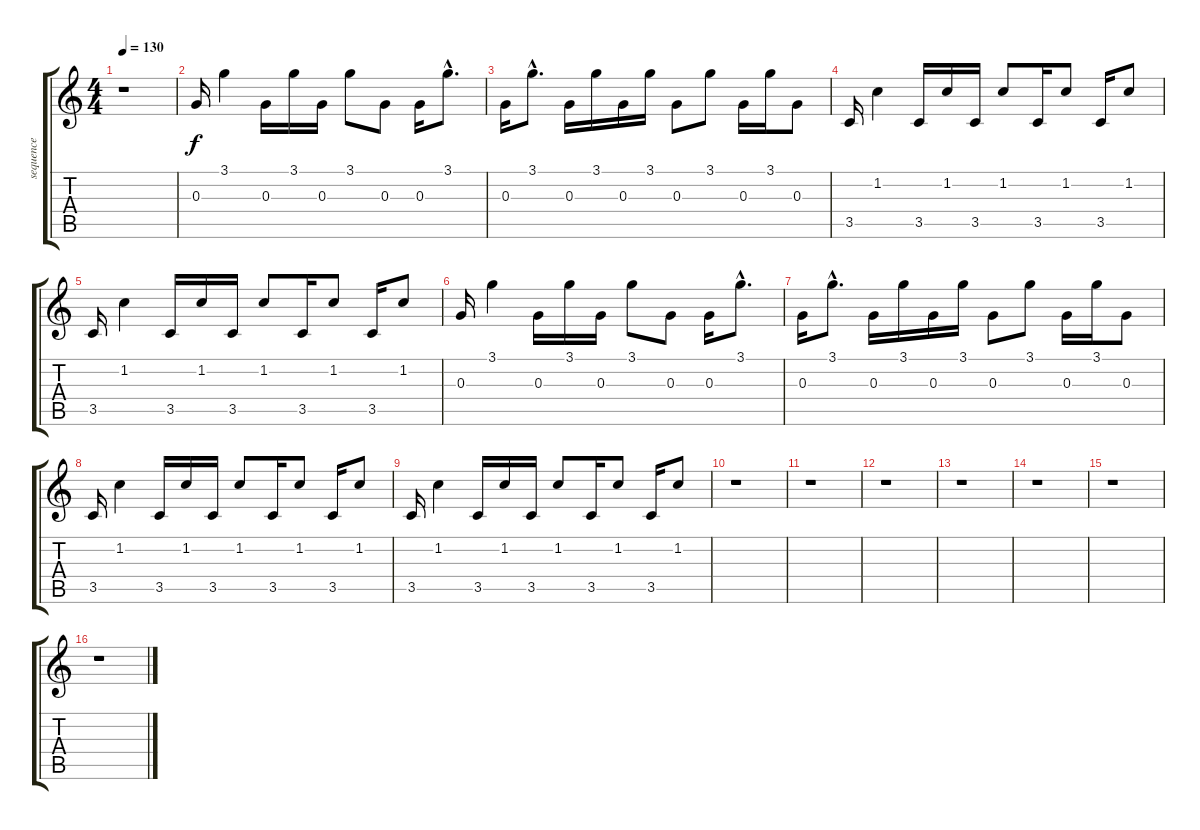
\track ("sequence" "sequence") {instrument synthbass1}
\staff {score tabs}
\tuning (E4 B3 G3 D3 A2 E2) {hide}
\ts (4 4)
\tempo 130
\clef g2
\ks c
r.1{dy f} |
0.3.16 3.1.4 0.3.16 3.1.16 0.3.16 3.1.8 0.3.8 0.3.16 3.1{hac}.8{d} |
0.3.16 3.1{hac}.8{d} 0.3.16 3.1.16 0.3.16 3.1.16 0.3.8 3.1.8 0.3.16 3.1.16 0.3.8 |
3.5.16 1.2.4 3.5.16 1.2.16 3.5.16 1.2.8 3.5.16 1.2.8 3.5.16 1.2.8 |
3.5.16 1.2.4 3.5.16 1.2.16 3.5.16 1.2.8 3.5.16 1.2.8 3.5.16 1.2.8 |
0.3.16 3.1.4 0.3.16 3.1.16 0.3.16 3.1.8 0.3.8 0.3.16 3.1{hac}.8{d} |
0.3.16 3.1{hac}.8{d} 0.3.16 3.1.16 0.3.16 3.1.16 0.3.8 3.1.8 0.3.16 3.1.16 0.3.8 |
3.5.16 1.2.4 3.5.16 1.2.16 3.5.16 1.2.8 3.5.16 1.2.8 3.5.16 1.2.8 |
3.5.16 1.2.4 3.5.16 1.2.16 3.5.16 1.2.8 3.5.16 1.2.8 3.5.16 1.2.8 |
r.1 |
r.1 |
r.1 |
r.1 |
r.1 |
r.1 |
r.1
